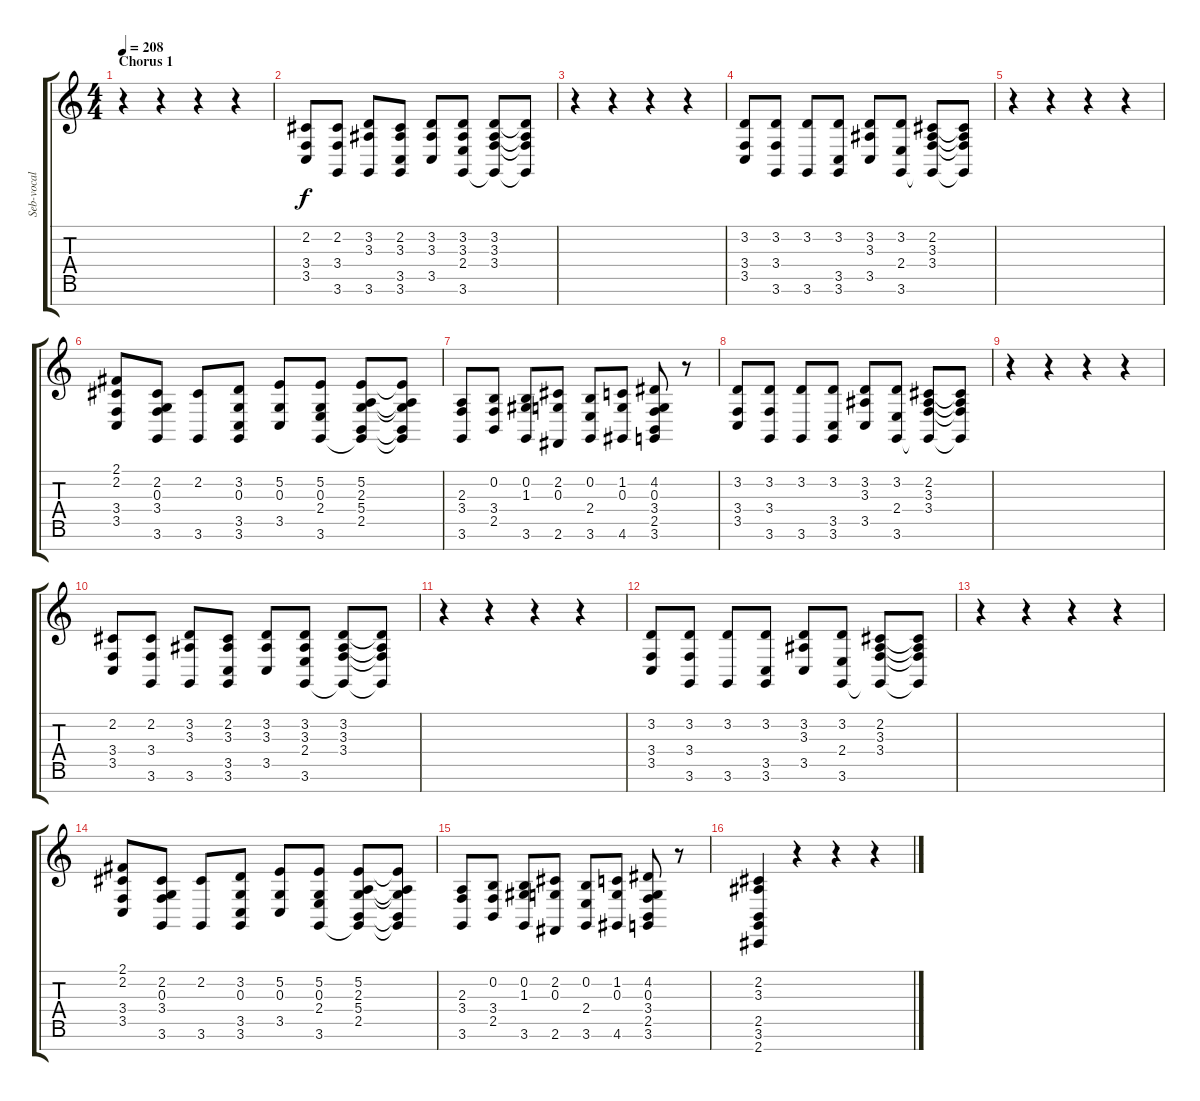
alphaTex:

\track ("Seb-vocal" "Seb-vocal") {instrument gunshot}
\staff {score tabs}
\tuning (E4 B3 G3 D3 A2 E2 B1) {hide}
\ts (4 4)
\section ("" "Chorus 1")
\tempo 208
\clef g2
\ks c
r.4{dy f} r.4 r.4 r.4 |
(2.2 3.4 3.5).8 (2.2 3.4 3.6).8 (3.2 3.3 3.6).8 (2.2 3.3 3.5 3.6).8 (3.2 3.3 3.5).8 (3.2 3.3 2.4 3.6).8 (3.2 3.3 3.4 3.6{t}).8 (3.2{t} 3.3{t} 3.4{t} 3.6{t}).8 |
r.4 r.4 r.4 r.4 |
(3.2 3.4 3.5).8 (3.2 3.4 3.6).8 (3.2 3.6).8 (3.2 3.5 3.6).8 (3.2 3.3 3.5).8 (3.2 2.4 3.6).8 (2.2 3.3 3.4 3.6{t}).8 (2.2{t} 3.3{t} 3.4{t} 3.6{t}).8 |
r.4 r.4 r.4 r.4 |
(2.1 2.2 3.4 3.5).8 (2.2 0.3 3.4 3.6).8 (2.2 3.6).8 (3.2 0.3 3.5 3.6).8 (5.2 0.3 3.5).8 (5.2 0.3 2.4 3.6).8 (5.2 2.3 5.4 2.5 3.6{t}).8 (5.2{t} 2.3{t} 5.4{t} 2.5{t} 3.6{t}).8 |
(2.3 3.4 3.6).8 (0.2 3.4 2.5).8 (0.2 1.3 3.6).8 (2.2 0.3 2.6).8 (0.2 2.4 3.6).8 (1.2 0.3 4.6).8 (4.2 0.3 3.4 2.5 3.6).8 r.8 |
(3.2 3.4 3.5).8 (3.2 3.4 3.6).8 (3.2 3.6).8 (3.2 3.5 3.6).8 (3.2 3.3 3.5).8 (3.2 2.4 3.6).8 (2.2 3.3 3.4 3.6{t}).8 (2.2{t} 3.3{t} 3.4{t} 3.6{t}).8 |
r.4 r.4 r.4 r.4 |
(2.2 3.4 3.5).8 (2.2 3.4 3.6).8 (3.2 3.3 3.6).8 (2.2 3.3 3.5 3.6).8 (3.2 3.3 3.5).8 (3.2 3.3 2.4 3.6).8 (3.2 3.3 3.4 3.6{t}).8 (3.2{t} 3.3{t} 3.4{t} 3.6{t}).8 |
r.4 r.4 r.4 r.4 |
(3.2 3.4 3.5).8 (3.2 3.4 3.6).8 (3.2 3.6).8 (3.2 3.5 3.6).8 (3.2 3.3 3.5).8 (3.2 2.4 3.6).8 (2.2 3.3 3.4 3.6{t}).8 (2.2{t} 3.3{t} 3.4{t} 3.6{t}).8 |
r.4 r.4 r.4 r.4 |
(2.1 2.2 3.4 3.5).8 (2.2 0.3 3.4 3.6).8 (2.2 3.6).8 (3.2 0.3 3.5 3.6).8 (5.2 0.3 3.5).8 (5.2 0.3 2.4 3.6).8 (5.2 2.3 5.4 2.5 3.6{t}).8 (5.2{t} 2.3{t} 5.4{t} 2.5{t} 3.6{t}).8 |
(2.3 3.4 3.6).8 (0.2 3.4 2.5).8 (0.2 1.3 3.6).8 (2.2 0.3 2.6).8 (0.2 2.4 3.6).8 (1.2 0.3 4.6).8 (4.2 0.3 3.4 2.5 3.6).8 r.8 |
(2.2 3.3 2.5 3.6 2.7).4 r.4 r.4 r.4
